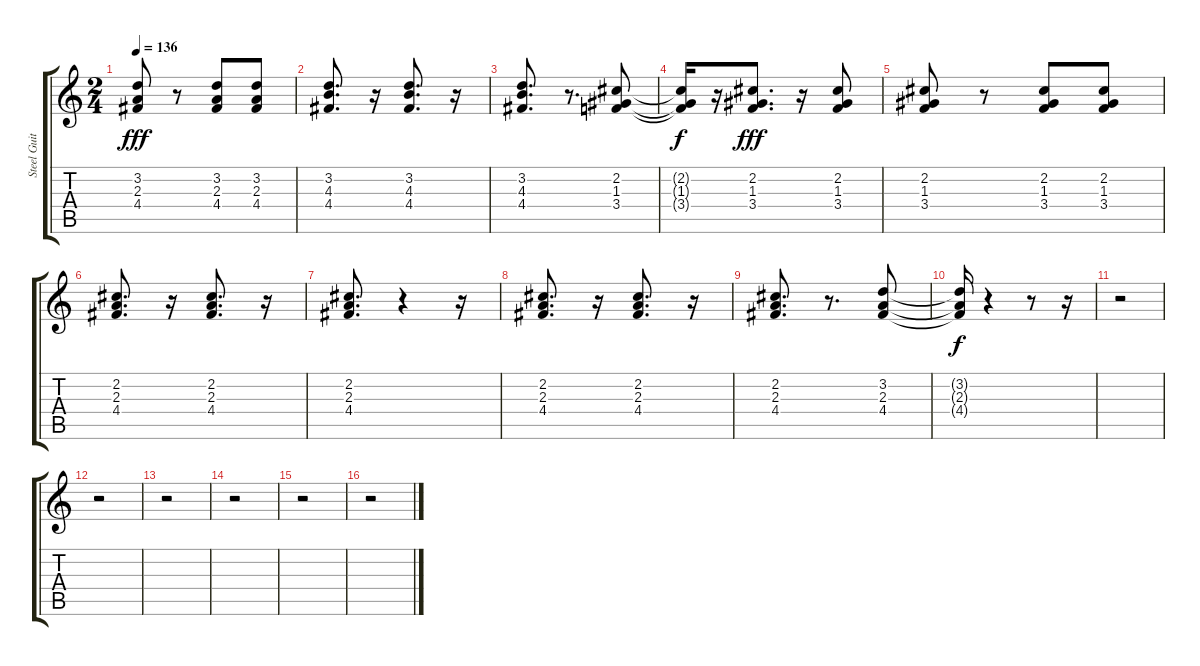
\track ("Steel Guitar" "Steel Guit") {instrument acousticguitarsteel}
\staff {score tabs}
\tuning (E4 B3 G3 D3 A2 E2) {hide}
\ts (2 4)
\tempo 136
\clef g2
\ks c
(3.2 2.3 4.4).8{dy fff} r.8 (3.2 2.3 4.4).8 (3.2 2.3 4.4).8 |
(3.2 4.3 4.4).8{d} r.16 (3.2 4.3 4.4).8{d} r.16 |
(3.2 4.3 4.4).8{d} r.8{d} (2.2 1.3 3.4).8 |
(2.2{t} 1.3{t} 3.4{t}).16{dy f} r.16 (2.2 1.3 3.4).8{d dy fff} r.16 (2.2 1.3 3.4).8 |
(2.2 1.3 3.4).8 r.8 (2.2 1.3 3.4).8 (2.2 1.3 3.4).8 |
(2.2 2.3 4.4).8{d} r.16 (2.2 2.3 4.4).8{d} r.16 |
(2.2 2.3 4.4).8{d} r.4 r.16 |
(2.2 2.3 4.4).8{d} r.16 (2.2 2.3 4.4).8{d} r.16 |
(2.2 2.3 4.4).8{d} r.8{d} (3.2 2.3 4.4).8 |
(3.2{t} 2.3{t} 4.4{t}).16{dy f} r.4 r.8 r.16 |
r.2 |
r.2 |
r.2 |
r.2 |
r.2 |
r.2
